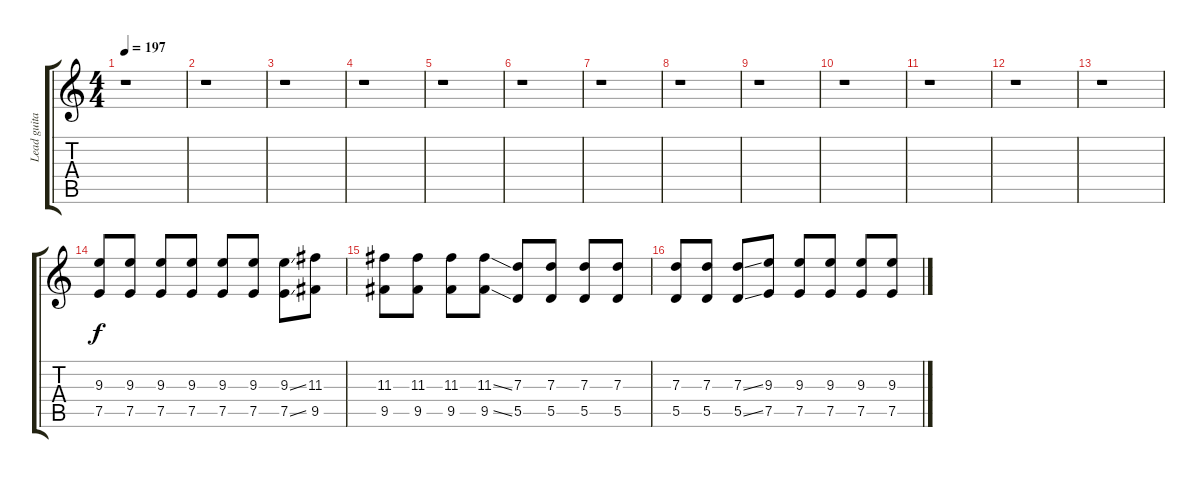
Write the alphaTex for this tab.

\track ("Lead guitar" "Lead guita") {instrument overdrivenguitar}
\staff {score tabs}
\tuning (E4 B3 G3 D3 A2 E2) {hide}
\ts (4 4)
\tempo 197
\clef g2
\ks c
r.1{dy f} |
r.1 |
r.1 |
r.1 |
r.1 |
r.1 |
r.1 |
r.1 |
r.1 |
r.1 |
r.1 |
r.1 |
r.1 |
(9.3 7.5).8{volume 16} (9.3 7.5).8 (9.3 7.5).8 (9.3 7.5).8 (9.3 7.5).8 (9.3 7.5).8 (9.3{ss} 7.5{ss}).8 (11.3 9.5).8 |
(11.3 9.5).8 (11.3 9.5).8 (11.3 9.5).8 (11.3{ss} 9.5{ss}).8 (7.3 5.5).8 (7.3 5.5).8 (7.3 5.5).8 (7.3 5.5).8 |
(7.3 5.5).8 (7.3 5.5).8 (7.3{ss} 5.5{ss}).8 (9.3 7.5).8 (9.3 7.5).8 (9.3 7.5).8 (9.3 7.5).8 (9.3{ss} 7.5{ss}).8
